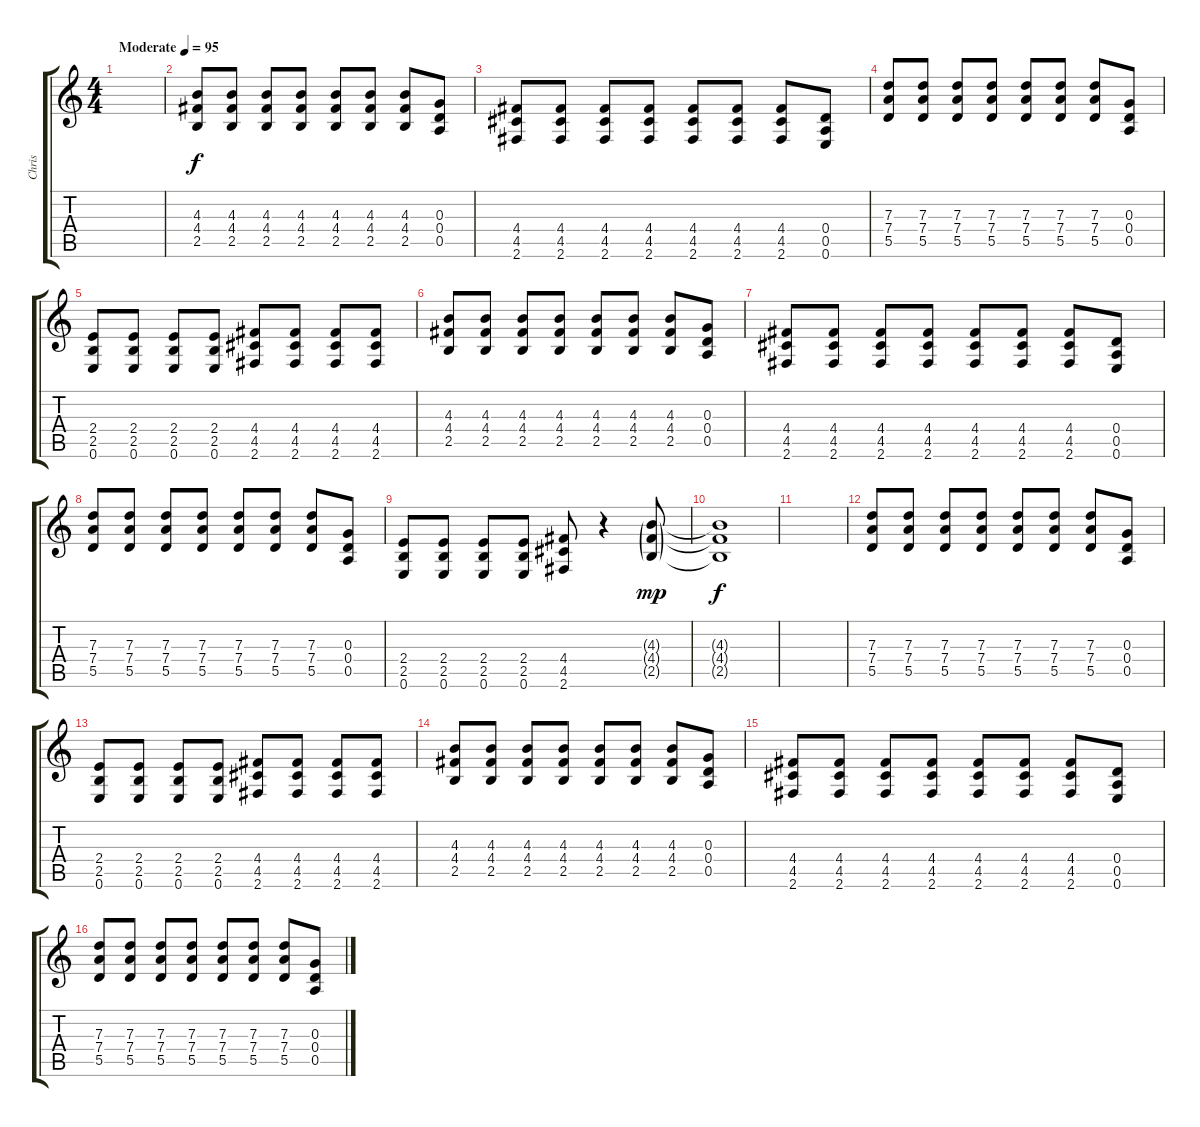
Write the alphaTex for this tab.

\track ("Chris" "Chris") {instrument overdrivenguitar}
\staff {score tabs}
\tuning (E4 B3 G3 D3 A2 E2) {hide}
\ts (4 4)
\tempo (95 "Moderate")
\clef g2
\ks c
|
(4.3 4.4 2.5).8 (4.3 4.4 2.5).8 (4.3 4.4 2.5).8 (4.3 4.4 2.5).8 (4.3 4.4 2.5).8 (4.3 4.4 2.5).8 (4.3 4.4 2.5).8 (0.3 0.4 0.5).8 |
(4.4 4.5 2.6).8 (4.4 4.5 2.6).8 (4.4 4.5 2.6).8 (4.4 4.5 2.6).8 (4.4 4.5 2.6).8 (4.4 4.5 2.6).8 (4.4 4.5 2.6).8 (0.4 0.5 0.6).8 |
(7.3 7.4 5.5).8 (7.3 7.4 5.5).8 (7.3 7.4 5.5).8 (7.3 7.4 5.5).8 (7.3 7.4 5.5).8 (7.3 7.4 5.5).8 (7.3 7.4 5.5).8 (0.3 0.4 0.5).8 |
(2.4 2.5 0.6).8 (2.4 2.5 0.6).8 (2.4 2.5 0.6).8 (2.4 2.5 0.6).8 (4.4 4.5 2.6).8 (4.4 4.5 2.6).8 (4.4 4.5 2.6).8 (4.4 4.5 2.6).8 |
(4.3 4.4 2.5).8 (4.3 4.4 2.5).8 (4.3 4.4 2.5).8 (4.3 4.4 2.5).8 (4.3 4.4 2.5).8 (4.3 4.4 2.5).8 (4.3 4.4 2.5).8 (0.3 0.4 0.5).8 |
(4.4 4.5 2.6).8 (4.4 4.5 2.6).8 (4.4 4.5 2.6).8 (4.4 4.5 2.6).8 (4.4 4.5 2.6).8 (4.4 4.5 2.6).8 (4.4 4.5 2.6).8 (0.4 0.5 0.6).8 |
(7.3 7.4 5.5).8 (7.3 7.4 5.5).8 (7.3 7.4 5.5).8 (7.3 7.4 5.5).8 (7.3 7.4 5.5).8 (7.3 7.4 5.5).8 (7.3 7.4 5.5).8 (0.3 0.4 0.5).8 |
(2.4 2.5 0.6).8 (2.4 2.5 0.6).8 (2.4 2.5 0.6).8 (2.4 2.5 0.6).8 (4.4 4.5 2.6).8 r.4 (4.3{g} 4.4{g} 2.5{g}).8{dy mp} |
(4.3{t} 4.4{t} 2.5{t}).1{dy f} |
|
(7.3 7.4 5.5).8 (7.3 7.4 5.5).8 (7.3 7.4 5.5).8 (7.3 7.4 5.5).8 (7.3 7.4 5.5).8 (7.3 7.4 5.5).8 (7.3 7.4 5.5).8 (0.3 0.4 0.5).8 |
(2.4 2.5 0.6).8 (2.4 2.5 0.6).8 (2.4 2.5 0.6).8 (2.4 2.5 0.6).8 (4.4 4.5 2.6).8 (4.4 4.5 2.6).8 (4.4 4.5 2.6).8 (4.4 4.5 2.6).8 |
(4.3 4.4 2.5).8 (4.3 4.4 2.5).8 (4.3 4.4 2.5).8 (4.3 4.4 2.5).8 (4.3 4.4 2.5).8 (4.3 4.4 2.5).8 (4.3 4.4 2.5).8 (0.3 0.4 0.5).8 |
(4.4 4.5 2.6).8 (4.4 4.5 2.6).8 (4.4 4.5 2.6).8 (4.4 4.5 2.6).8 (4.4 4.5 2.6).8 (4.4 4.5 2.6).8 (4.4 4.5 2.6).8 (0.4 0.5 0.6).8 |
(7.3 7.4 5.5).8 (7.3 7.4 5.5).8 (7.3 7.4 5.5).8 (7.3 7.4 5.5).8 (7.3 7.4 5.5).8 (7.3 7.4 5.5).8 (7.3 7.4 5.5).8 (0.3 0.4 0.5).8
